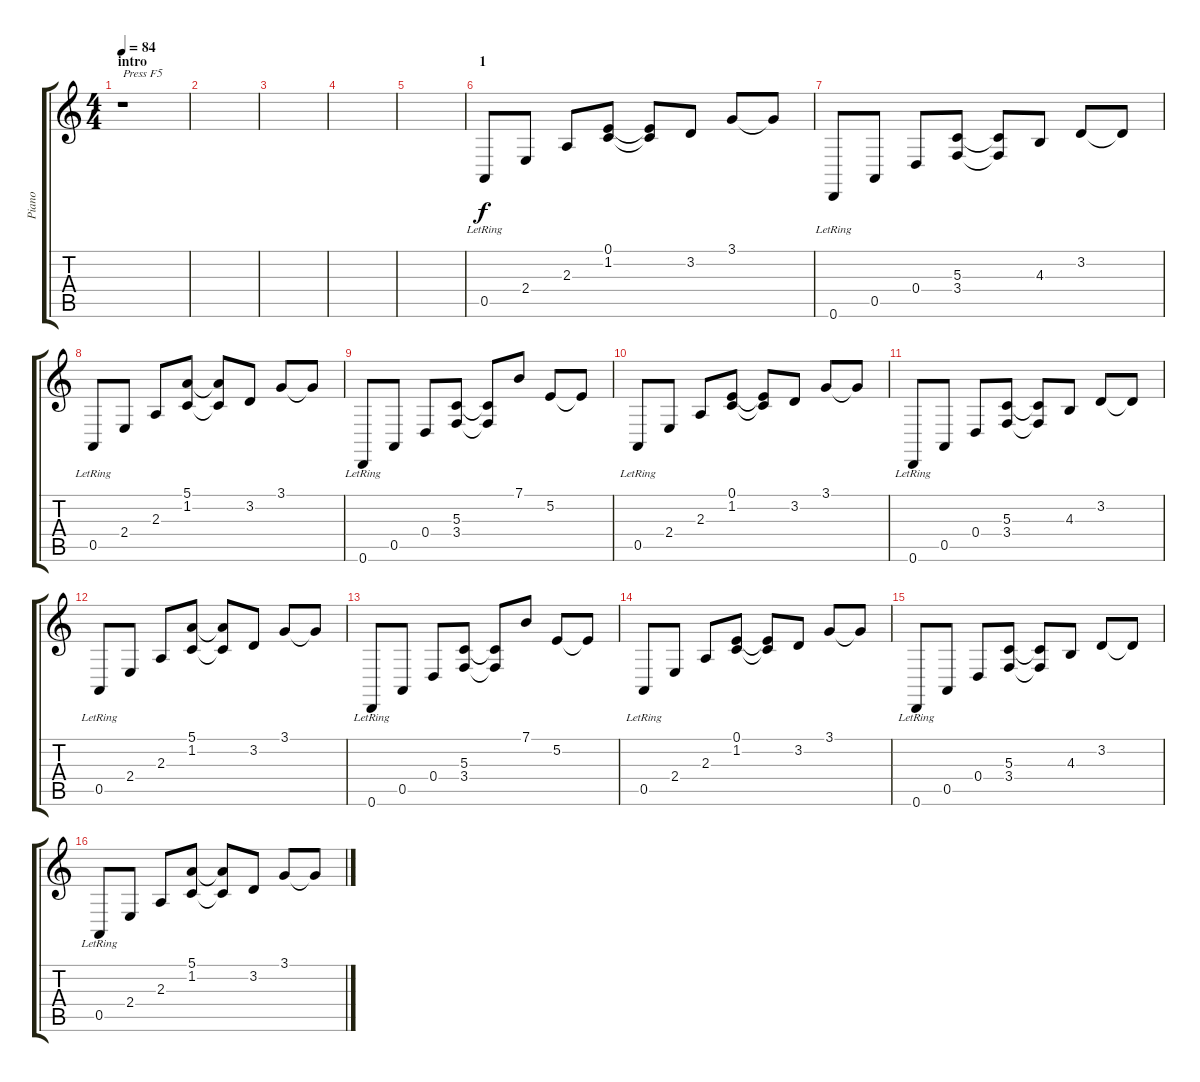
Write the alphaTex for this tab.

\track ("Piano" "Piano") {instrument electricpiano1}
\staff {score tabs}
\tuning (E4 B3 G3 D3 A2 D2) {hide}
\ts (4 4)
\section ("" "intro")
\tempo 84
\clef g2
\ks c
r.1{txt "Press F5" dy f instrument electricpiano1} |
|
|
|
|
\section ("" "1")
0.5{lr}.8 2.4.8 2.3.8 (0.1 1.2).8 (0.1{t} 1.2{t}).8 3.2.8 3.1.8 3.1{t}.8 |
0.6{lr}.8 0.5.8 0.4.8 (5.3 3.4).8 (5.3{t} 3.4{t}).8 4.3.8 3.2.8 3.2{t}.8 |
0.5{lr}.8 2.4.8 2.3.8 (5.1 1.2).8 (5.1{t} 1.2{t}).8 3.2.8 3.1.8 3.1{t}.8 |
0.6{lr}.8 0.5.8 0.4.8 (5.3 3.4).8 (5.3{t} 3.4{t}).8 7.1.8 5.2.8 5.2{t}.8 |
0.5{lr}.8 2.4.8 2.3.8 (0.1 1.2).8 (0.1{t} 1.2{t}).8 3.2.8 3.1.8 3.1{t}.8 |
0.6{lr}.8 0.5.8 0.4.8 (5.3 3.4).8 (5.3{t} 3.4{t}).8 4.3.8 3.2.8 3.2{t}.8 |
0.5{lr}.8 2.4.8 2.3.8 (5.1 1.2).8 (5.1{t} 1.2{t}).8 3.2.8 3.1.8 3.1{t}.8 |
0.6{lr}.8 0.5.8 0.4.8 (5.3 3.4).8 (5.3{t} 3.4{t}).8 7.1.8 5.2.8 5.2{t}.8 |
0.5{lr}.8 2.4.8 2.3.8 (0.1 1.2).8 (0.1{t} 1.2{t}).8 3.2.8 3.1.8 3.1{t}.8 |
0.6{lr}.8 0.5.8 0.4.8 (5.3 3.4).8 (5.3{t} 3.4{t}).8 4.3.8 3.2.8 3.2{t}.8 |
0.5{lr}.8 2.4.8 2.3.8 (5.1 1.2).8 (5.1{t} 1.2{t}).8 3.2.8 3.1.8 3.1{t}.8
